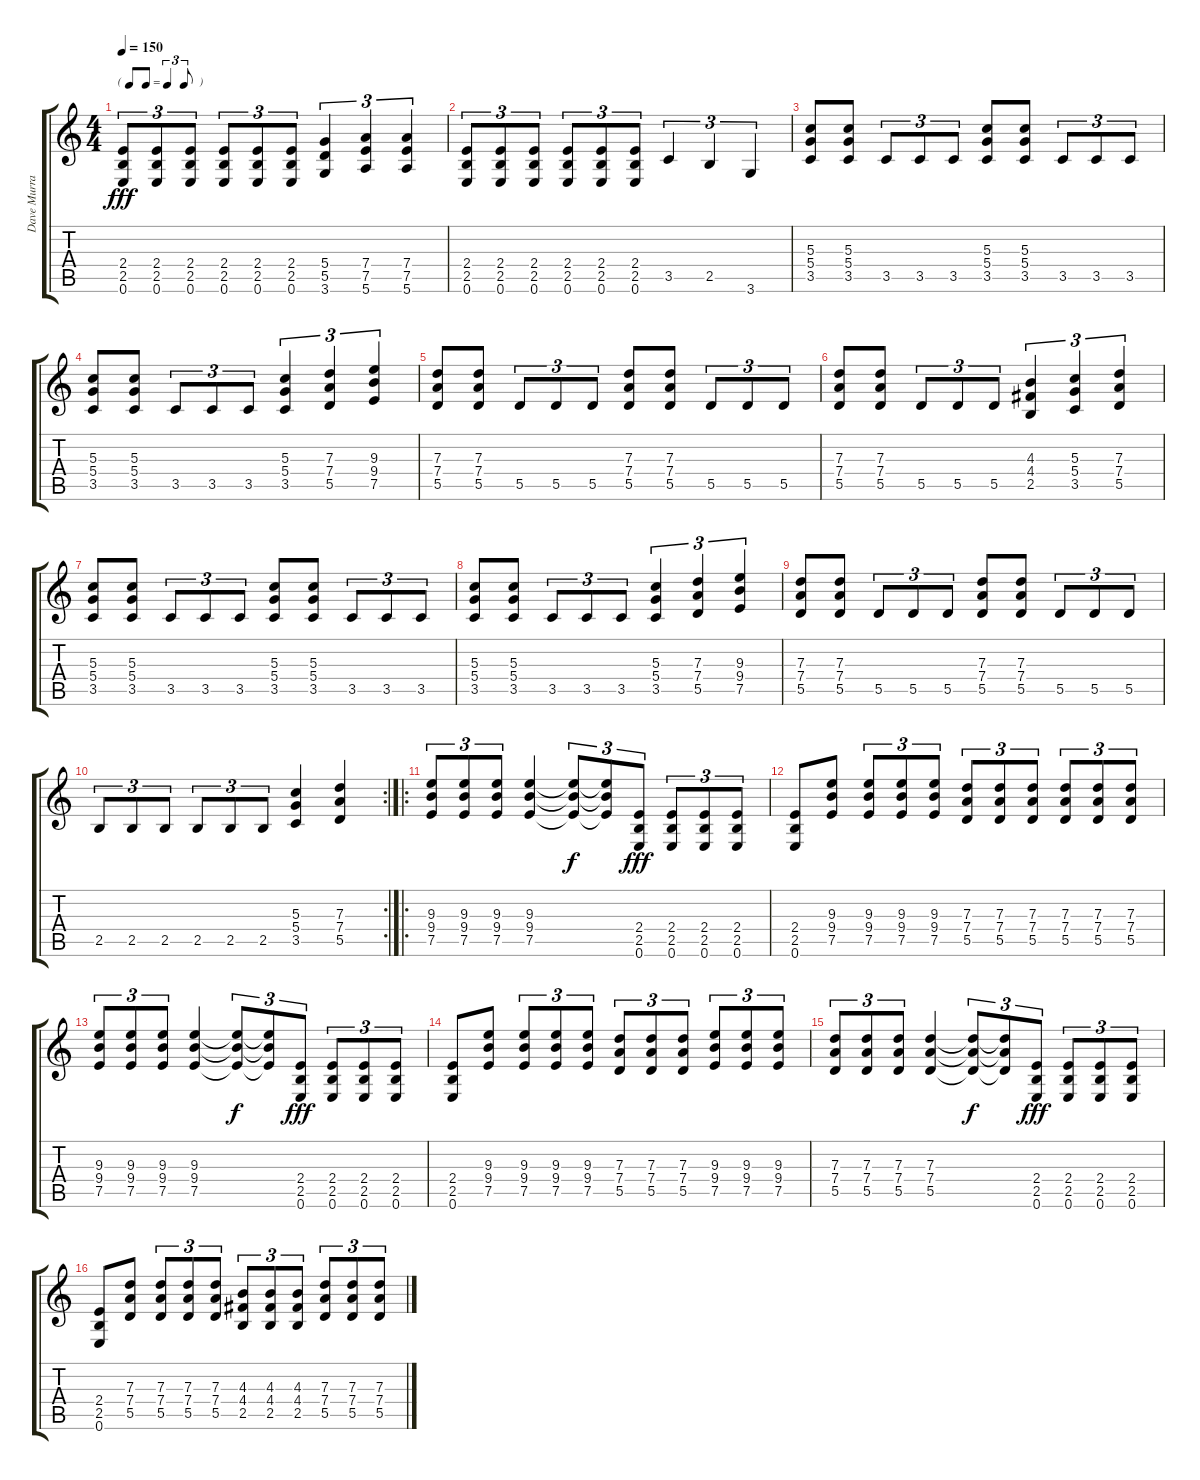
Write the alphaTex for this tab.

\track ("Dave Murray" "Dave Murra") {instrument overdrivenguitar}
\staff {score tabs}
\tuning (E4 B3 G3 D3 A2 E2) {hide}
\ts (4 4)
\tf triplet8th
\tempo 150
\clef g2
\ks c
(2.4 2.5 0.6).8{tu (3 2) dy fff} (2.4 2.5 0.6).8{tu (3 2)} (2.4 2.5 0.6).8{tu (3 2)} (2.4 2.5 0.6).8{tu (3 2)} (2.4 2.5 0.6).8{tu (3 2)} (2.4 2.5 0.6).8{tu (3 2)} (5.4 5.5 3.6).4{tu (3 2)} (7.4 7.5 5.6).4{tu (3 2)} (7.4 7.5 5.6).4{tu (3 2)} |
(2.4 2.5 0.6).8{tu (3 2)} (2.4 2.5 0.6).8{tu (3 2)} (2.4 2.5 0.6).8{tu (3 2)} (2.4 2.5 0.6).8{tu (3 2)} (2.4 2.5 0.6).8{tu (3 2)} (2.4 2.5 0.6).8{tu (3 2)} 3.5.4{tu (3 2)} 2.5.4{tu (3 2)} 3.6.4{tu (3 2)} |
(5.3 5.4 3.5).8 (5.3 5.4 3.5).8 3.5.8{tu (3 2)} 3.5.8{tu (3 2)} 3.5.8{tu (3 2)} (5.3 5.4 3.5).8 (5.3 5.4 3.5).8 3.5.8{tu (3 2)} 3.5.8{tu (3 2)} 3.5.8{tu (3 2)} |
(5.3 5.4 3.5).8 (5.3 5.4 3.5).8 3.5.8{tu (3 2)} 3.5.8{tu (3 2)} 3.5.8{tu (3 2)} (5.3 5.4 3.5).4{tu (3 2)} (7.3 7.4 5.5).4{tu (3 2)} (9.3 9.4 7.5).4{tu (3 2)} |
(7.3 7.4 5.5).8 (7.3 7.4 5.5).8 5.5.8{tu (3 2)} 5.5.8{tu (3 2)} 5.5.8{tu (3 2)} (7.3 7.4 5.5).8 (7.3 7.4 5.5).8 5.5.8{tu (3 2)} 5.5.8{tu (3 2)} 5.5.8{tu (3 2)} |
(7.3 7.4 5.5).8 (7.3 7.4 5.5).8 5.5.8{tu (3 2)} 5.5.8{tu (3 2)} 5.5.8{tu (3 2)} (4.3 4.4 2.5).4{tu (3 2)} (5.3 5.4 3.5).4{tu (3 2)} (7.3 7.4 5.5).4{tu (3 2)} |
(5.3 5.4 3.5).8 (5.3 5.4 3.5).8 3.5.8{tu (3 2)} 3.5.8{tu (3 2)} 3.5.8{tu (3 2)} (5.3 5.4 3.5).8 (5.3 5.4 3.5).8 3.5.8{tu (3 2)} 3.5.8{tu (3 2)} 3.5.8{tu (3 2)} |
(5.3 5.4 3.5).8 (5.3 5.4 3.5).8 3.5.8{tu (3 2)} 3.5.8{tu (3 2)} 3.5.8{tu (3 2)} (5.3 5.4 3.5).4{tu (3 2)} (7.3 7.4 5.5).4{tu (3 2)} (9.3 9.4 7.5).4{tu (3 2)} |
(7.3 7.4 5.5).8 (7.3 7.4 5.5).8 5.5.8{tu (3 2)} 5.5.8{tu (3 2)} 5.5.8{tu (3 2)} (7.3 7.4 5.5).8 (7.3 7.4 5.5).8 5.5.8{tu (3 2)} 5.5.8{tu (3 2)} 5.5.8{tu (3 2)} |
\rc 2
2.5.8{tu (3 2)} 2.5.8{tu (3 2)} 2.5.8{tu (3 2)} 2.5.8{tu (3 2)} 2.5.8{tu (3 2)} 2.5.8{tu (3 2)} (5.3 5.4 3.5).4 (7.3 7.4 5.5).4 |
\ro
(9.3 9.4 7.5).8{tu (3 2)} (9.3 9.4 7.5).8{tu (3 2)} (9.3 9.4 7.5).8{tu (3 2)} (9.3 9.4 7.5).4 (9.3{t} 9.4{t} 7.5{t}).8{tu (3 2) dy f} (9.3{t} 9.4{t} 7.5{t}).8{tu (3 2)} (2.4 2.5 0.6).8{tu (3 2) dy fff} (2.4 2.5 0.6).8{tu (3 2)} (2.4 2.5 0.6).8{tu (3 2)} (2.4 2.5 0.6).8{tu (3 2)} |
(2.4 2.5 0.6).8 (9.3 9.4 7.5).8 (9.3 9.4 7.5).8{tu (3 2)} (9.3 9.4 7.5).8{tu (3 2)} (9.3 9.4 7.5).8{tu (3 2)} (7.3 7.4 5.5).8{tu (3 2)} (7.3 7.4 5.5).8{tu (3 2)} (7.3 7.4 5.5).8{tu (3 2)} (7.3 7.4 5.5).8{tu (3 2)} (7.3 7.4 5.5).8{tu (3 2)} (7.3 7.4 5.5).8{tu (3 2)} |
(9.3 9.4 7.5).8{tu (3 2)} (9.3 9.4 7.5).8{tu (3 2)} (9.3 9.4 7.5).8{tu (3 2)} (9.3 9.4 7.5).4 (9.3{t} 9.4{t} 7.5{t}).8{tu (3 2) dy f} (9.3{t} 9.4{t} 7.5{t}).8{tu (3 2)} (2.4 2.5 0.6).8{tu (3 2) dy fff} (2.4 2.5 0.6).8{tu (3 2)} (2.4 2.5 0.6).8{tu (3 2)} (2.4 2.5 0.6).8{tu (3 2)} |
(2.4 2.5 0.6).8 (9.3 9.4 7.5).8 (9.3 9.4 7.5).8{tu (3 2)} (9.3 9.4 7.5).8{tu (3 2)} (9.3 9.4 7.5).8{tu (3 2)} (7.3 7.4 5.5).8{tu (3 2)} (7.3 7.4 5.5).8{tu (3 2)} (7.3 7.4 5.5).8{tu (3 2)} (9.3 9.4 7.5).8{tu (3 2)} (9.3 9.4 7.5).8{tu (3 2)} (9.3 9.4 7.5).8{tu (3 2)} |
(7.3 7.4 5.5).8{tu (3 2)} (7.3 7.4 5.5).8{tu (3 2)} (7.3 7.4 5.5).8{tu (3 2)} (7.3 7.4 5.5).4 (7.3{t} 7.4{t} 5.5{t}).8{tu (3 2) dy f} (7.3{t} 7.4{t} 5.5{t}).8{tu (3 2)} (2.4 2.5 0.6).8{tu (3 2) dy fff} (2.4 2.5 0.6).8{tu (3 2)} (2.4 2.5 0.6).8{tu (3 2)} (2.4 2.5 0.6).8{tu (3 2)} |
(2.4 2.5 0.6).8 (7.3 7.4 5.5).8 (7.3 7.4 5.5).8{tu (3 2)} (7.3 7.4 5.5).8{tu (3 2)} (7.3 7.4 5.5).8{tu (3 2)} (4.3 4.4 2.5).8{tu (3 2)} (4.3 4.4 2.5).8{tu (3 2)} (4.3 4.4 2.5).8{tu (3 2)} (7.3 7.4 5.5).8{tu (3 2)} (7.3 7.4 5.5).8{tu (3 2)} (7.3 7.4 5.5).8{tu (3 2)}
